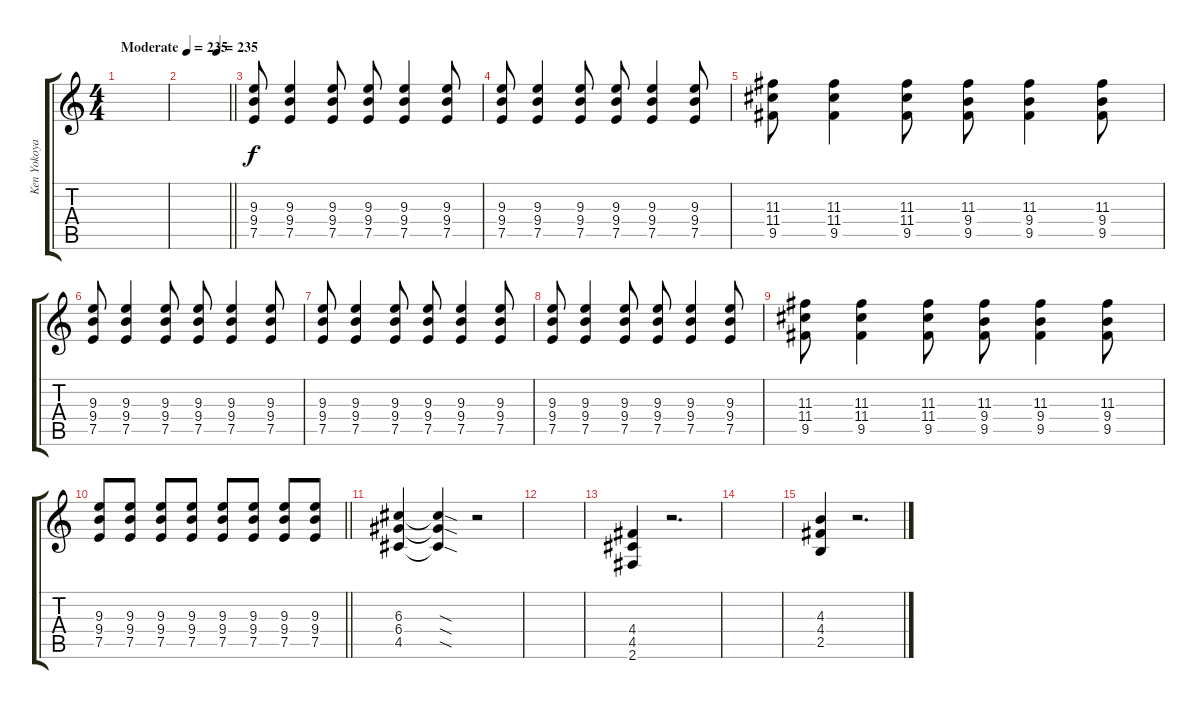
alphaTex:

\track ("Ken Yokoyama" "Ken Yokoya") {instrument distortionguitar}
\staff {score tabs}
\tuning (E4 B3 G3 D3 A2 E2) {hide}
\ts (4 4)
\tempo (235 "Moderate")
\tempo 167
\tempo (235 "Moderate")
\clef g2
\ks c
|
\tempo (235 0.75)
\barLineRight lightlight
|
\section ("" "")
(9.3 9.4 7.5).8 (9.3 9.4 7.5).4 (9.3 9.4 7.5).8 (9.3 9.4 7.5).8 (9.3 9.4 7.5).4 (9.3 9.4 7.5).8 |
(9.3 9.4 7.5).8 (9.3 9.4 7.5).4 (9.3 9.4 7.5).8 (9.3 9.4 7.5).8 (9.3 9.4 7.5).4 (9.3 9.4 7.5).8 |
(11.3 11.4 9.5).8 (11.3 11.4 9.5).4 (11.3 11.4 9.5).8 (11.3 9.4 9.5).8 (11.3 9.4 9.5).4 (11.3 9.4 9.5).8 |
(9.3 9.4 7.5).8 (9.3 9.4 7.5).4 (9.3 9.4 7.5).8 (9.3 9.4 7.5).8 (9.3 9.4 7.5).4 (9.3 9.4 7.5).8 |
(9.3 9.4 7.5).8 (9.3 9.4 7.5).4 (9.3 9.4 7.5).8 (9.3 9.4 7.5).8 (9.3 9.4 7.5).4 (9.3 9.4 7.5).8 |
(9.3 9.4 7.5).8 (9.3 9.4 7.5).4 (9.3 9.4 7.5).8 (9.3 9.4 7.5).8 (9.3 9.4 7.5).4 (9.3 9.4 7.5).8 |
(11.3 11.4 9.5).8 (11.3 11.4 9.5).4 (11.3 11.4 9.5).8 (11.3 9.4 9.5).8 (11.3 9.4 9.5).4 (11.3 9.4 9.5).8 |
\barLineRight lightlight
(9.3 9.4 7.5).8 (9.3 9.4 7.5).8 (9.3 9.4 7.5).8 (9.3 9.4 7.5).8 (9.3 9.4 7.5).8 (9.3 9.4 7.5).8 (9.3 9.4 7.5).8 (9.3 9.4 7.5).8 |
\section ("" "")
(6.3 6.4 4.5).4 (6.3{sod t} 6.4{sod t} 4.5{sod t}).4 r.2 |
|
(4.4 4.5 2.6).4 r.2{d} |
|
(4.3 4.4 2.5).4 r.2{d}
